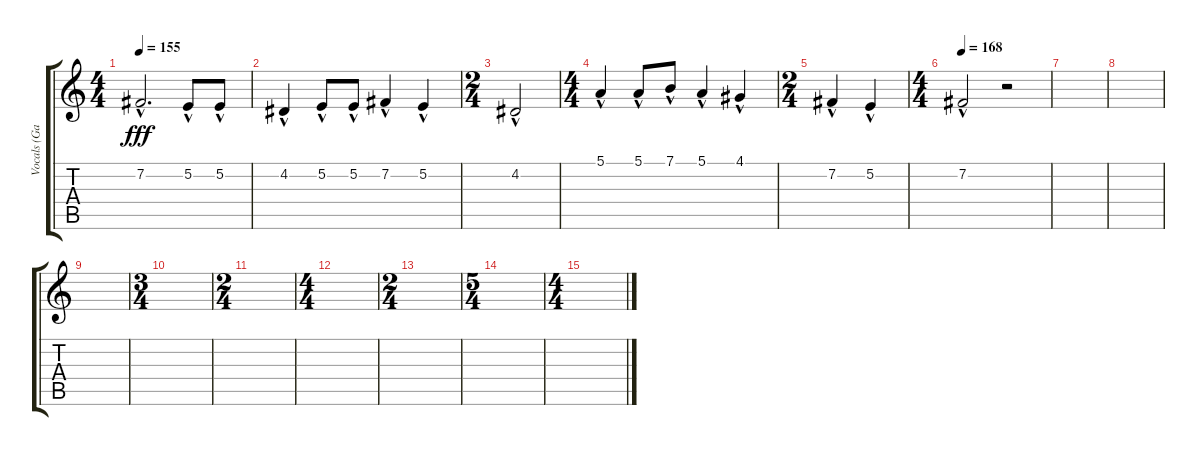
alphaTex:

\track ("Vocals (Gabriel)" "Vocals (Ga") {instrument synthvoice}
\staff {score tabs}
\tuning (E4 B3 G3 D3 A2 E2) {hide}
\ts (4 4)
\tempo 155
\clef g2
\ks c
7.2{hac}.2{d dy fff} 5.2{hac}.8 5.2{hac}.8 |
4.2{hac}.4 5.2{hac}.8 5.2{hac}.8 7.2{hac}.4 5.2{hac}.4 |
\ts (2 4)
4.2{hac}.2 |
\ts (4 4)
5.1{hac}.4 5.1{hac}.8 7.1{hac}.8 5.1{hac}.4 4.1{hac}.4 |
\ts (2 4)
7.2{hac}.4 5.2{hac}.4 |
\ts (4 4)
\tempo 168
7.2{hac}.2 r.2 |
|
|
|
\ts (3 4)
|
\ts (2 4)
|
\ts (4 4)
|
\ts (2 4)
|
\ts (5 4)
|
\ts (4 4)
